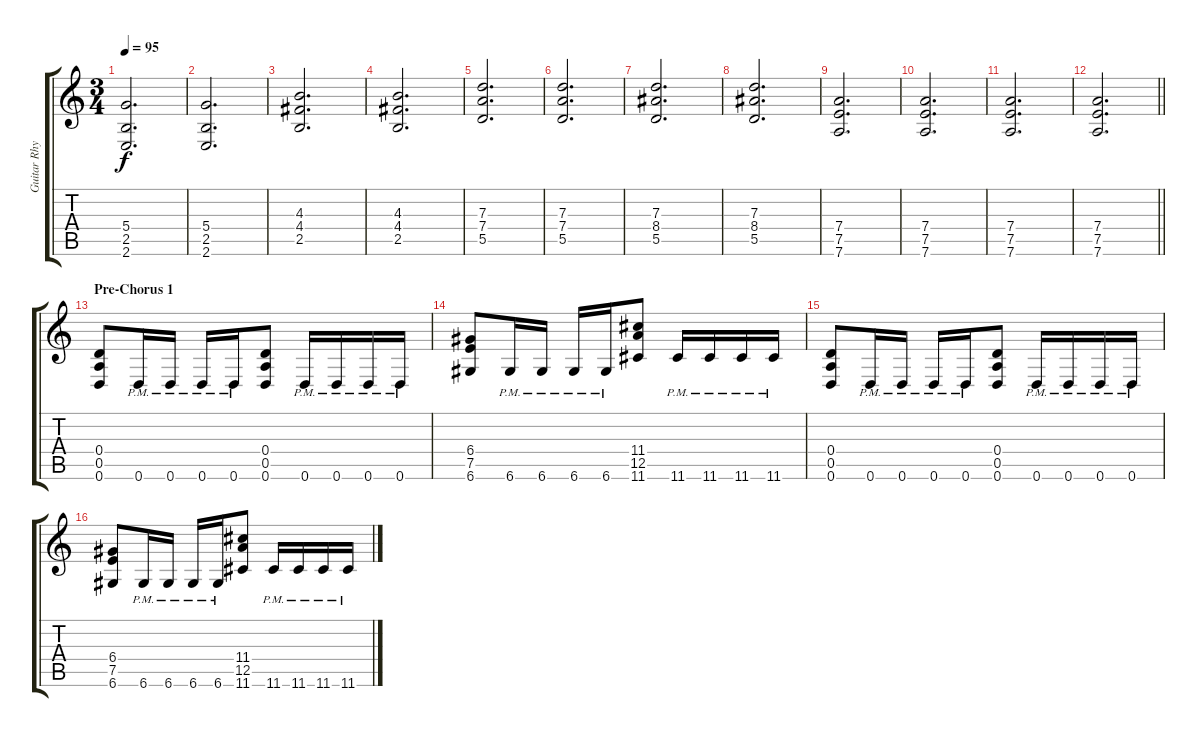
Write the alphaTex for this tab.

\track ("Guitar Rhythm Synyster" "Guitar Rhy") {instrument distortionguitar}
\staff {score tabs}
\tuning (E4 B3 G3 D3 A2 D2) {hide}
\ts (3 4)
\tempo 95
\clef g2
\ks c
(5.4 2.5 2.6).2{d dy f} |
(5.4 2.5 2.6).2{d} |
(4.3 4.4 2.5).2{d} |
(4.3 4.4 2.5).2{d} |
(7.3 7.4 5.5).2{d} |
(7.3 7.4 5.5).2{d} |
(7.3 8.4 5.5).2{d} |
(7.3 8.4 5.5).2{d} |
(7.4 7.5 7.6).2{d} |
(7.4 7.5 7.6).2{d} |
(7.4 7.5 7.6).2{d} |
\barLineRight lightlight
(7.4 7.5 7.6).2{d} |
\section ("" "Pre-Chorus 1")
(0.4 0.5 0.6).8 0.6{pm}.16 0.6{pm}.16 0.6{pm}.16 0.6{pm}.16 (0.4 0.5 0.6).8 0.6{pm}.16 0.6{pm}.16 0.6{pm}.16 0.6{pm}.16 |
(6.4 7.5 6.6).8 6.6{pm}.16 6.6{pm}.16 6.6{pm}.16 6.6{pm}.16 (11.4 12.5 11.6).8 11.6{pm}.16 11.6{pm}.16 11.6{pm}.16 11.6{pm}.16 |
(0.4 0.5 0.6).8 0.6{pm}.16 0.6{pm}.16 0.6{pm}.16 0.6{pm}.16 (0.4 0.5 0.6).8 0.6{pm}.16 0.6{pm}.16 0.6{pm}.16 0.6{pm}.16 |
(6.4 7.5 6.6).8 6.6{pm}.16 6.6{pm}.16 6.6{pm}.16 6.6{pm}.16 (11.4 12.5 11.6).8 11.6{pm}.16 11.6{pm}.16 11.6{pm}.16 11.6{pm}.16
